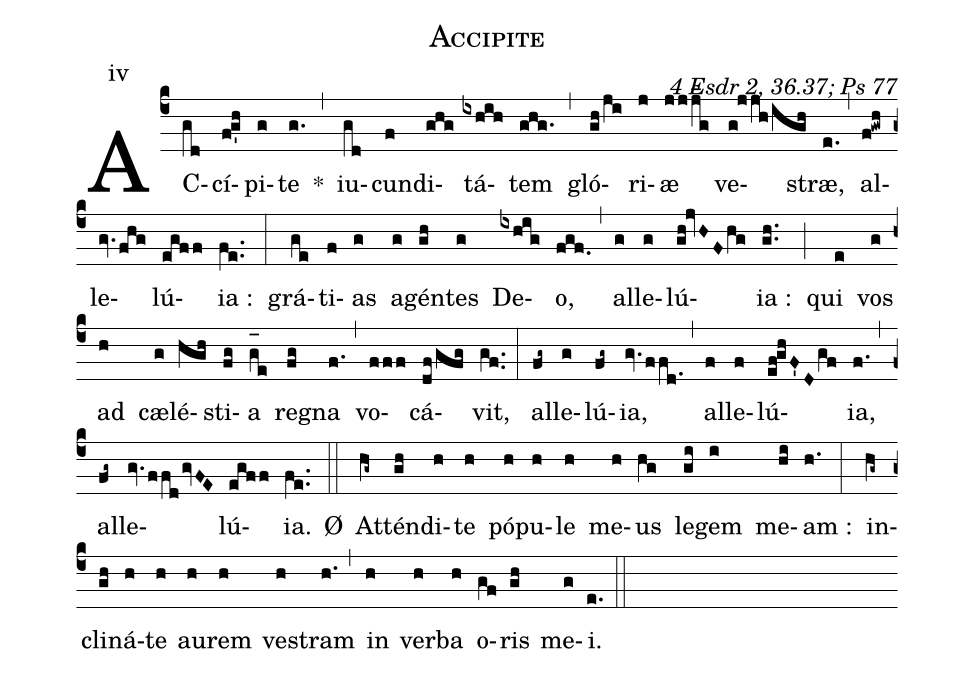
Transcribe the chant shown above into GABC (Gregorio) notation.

name:Accipite;
commentary: 4 Esdr 2, 36.37; Ps 77;
mode:iv;
%%
(c4) AC(gd)cí(fg'h)pi(g)te(g.) *(,) iu(gd)cun(f)di(ghg)tá(ixhih)tem(ghg.) (,) gló(gh/ji)ri(j)æ(jjj_g) ve(g!jjh/igh)stræ,(e.) (,) al(f!gwh)le(gv.fhg)lú(egff){ia}~:(fe..) (:) grá(ge)ti(f)as(g) a(g)gén(gh)tes(g) De(ixhig)o,(fgf.) (,) al(g)le(g)lú(gh!jvHFhg){ia}~:(gh..) (;) qui(e) vos(g) ad(h) cæ(g)lé(hgh)sti(fg)a(g_[oh:h]e) re(fg)gna(f.) (,) vo(fff)cá(df/gfg)vit,(gf..) (:) al(fg~)le(g)lú(fg~){ia},(gv.ffd.) (,) al(f)le(f)lú(ef!ghF'Dgf){ia},(f.) (,) al(fg~)le(gv.ffdgvFE)lú(egff){ia}.(fe..) Ø(::) At(hg~)tén(gh)di(h)te(h) pó(h)pu(h)le(h) me(h)us(hg) le(gi)gem(i) me(hi)am~:(h.) (:) in(hg~)cli(gh)ná(h)te(h) au(h)rem(h) ve(h)stram(h.) (,) in(h) ver(h)ba(h) o(gf)ris(gh) me(g)i.(e.) (::)
